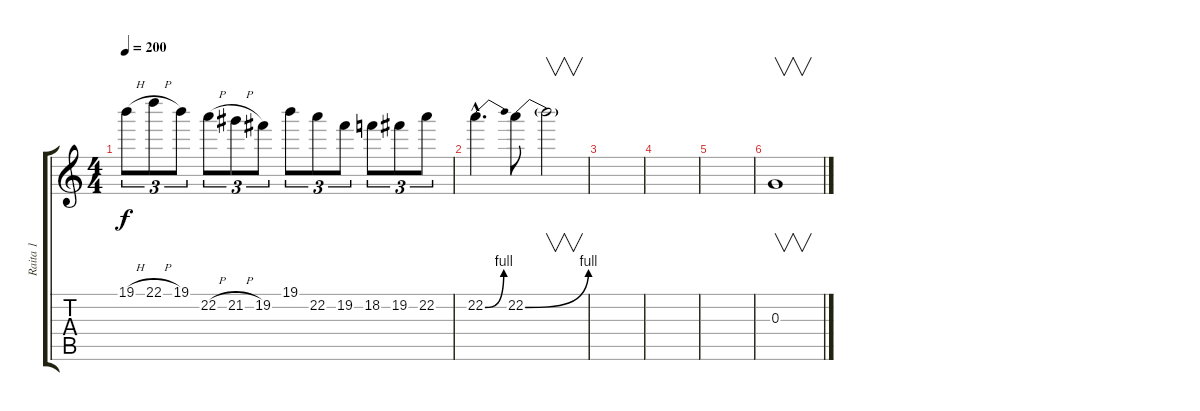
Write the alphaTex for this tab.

\track ("Raita 1" "Raita 1") {instrument overdrivenguitar}
\staff {score tabs}
\tuning (E4 B3 G3 D3 A2 E2) {hide}
\ts (4 4)
\tempo 200
\clef g2
\ks c
19.1{h}.8{tu (3 2) dy f} 22.1{h}.8{tu (3 2)} 19.1.8{tu (3 2)} 22.2{h}.8{tu (3 2)} 21.2{h}.8{tu (3 2)} 19.2.8{tu (3 2)} 19.1.8{tu (3 2)} 22.2.8{tu (3 2)} 19.2.8{tu (3 2)} 18.2.8{tu (3 2)} 19.2.8{tu (3 2)} 22.2.8{tu (3 2)} |
22.2{be (bend 0 0 60 4) hac}.4{d} 22.2{be (bend 0 0 60 4)}.8 22.2{t}.2{v} |
|
|
|
0.3.1{v}
